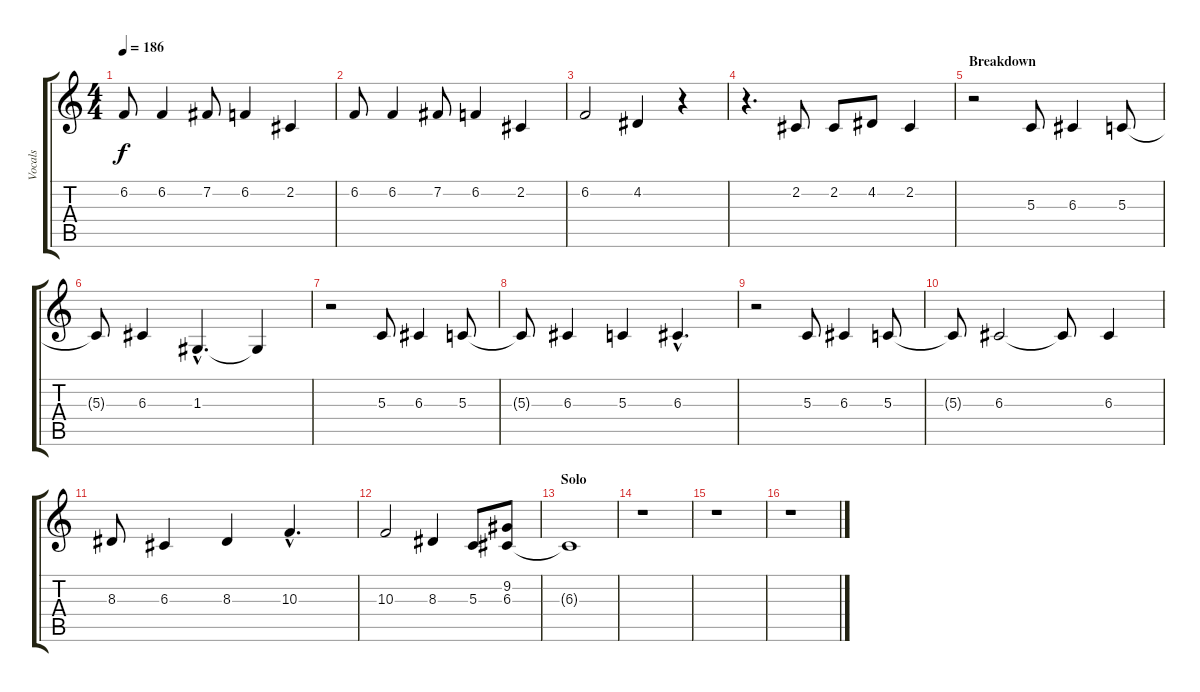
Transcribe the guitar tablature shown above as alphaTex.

\track ("Vocals" "Vocals") {instrument englishhorn}
\staff {score tabs}
\tuning (E4 B3 G3 D3 A2 E2) {hide}
\ts (4 4)
\tempo 186
\clef g2
\ks c
6.2.8{dy f} 6.2.4 7.2.8 6.2.4 2.2.4 |
6.2.8 6.2.4 7.2.8 6.2.4 2.2.4 |
6.2.2 4.2.4 r.4 |
r.4{d} 2.2.8 2.2.8 4.2.8 2.2.4 |
\section ("" "Breakdown")
r.2 5.3.8 6.3.4 5.3.8 |
5.3{t}.8 6.3.4 1.3{hac}.4{d} 1.3{t}.4 |
r.2 5.3.8 6.3.4 5.3.8 |
5.3{t}.8 6.3.4 5.3.4 6.3{hac}.4{d} |
r.2 5.3.8 6.3.4 5.3.8 |
5.3{t}.8 6.3.2 6.3{t}.8 6.3.4 |
8.3.8 6.3.4 8.3.4 10.3{hac}.4{d} |
10.3.2 8.3.4 5.3.8 (9.2 6.3).8 |
\section ("" "Solo")
6.3{t}.1 |
r.1 |
r.1 |
r.1
